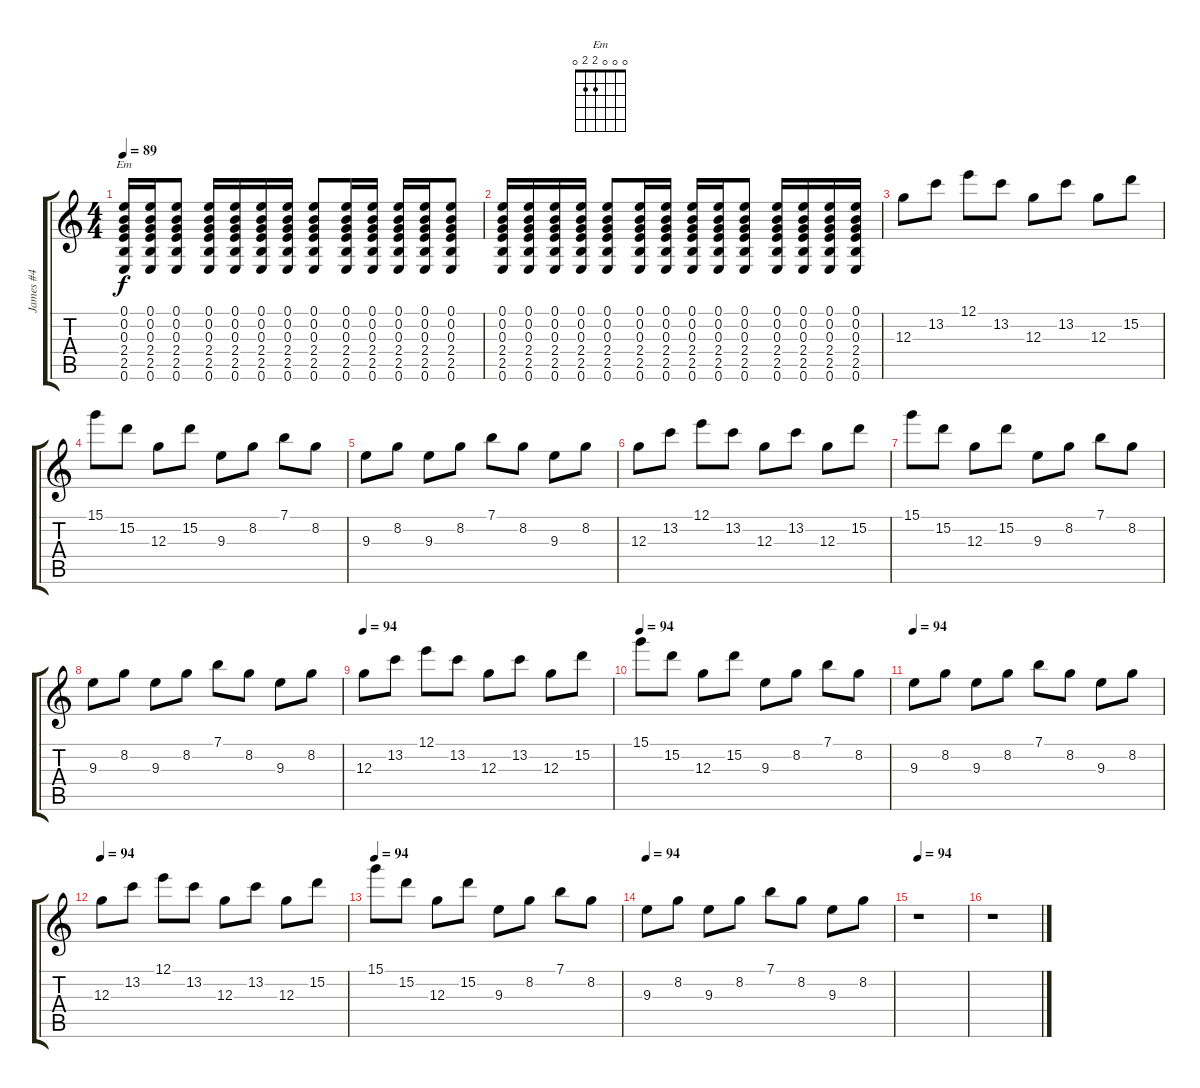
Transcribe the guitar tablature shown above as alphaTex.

\track ("James #4" "James #4") {instrument acousticguitarsteel}
\staff {score tabs}
\tuning (E4 B3 G3 D3 A2 E2) {hide}
\chord ("Em" 0 0 0 2 2 0)
\ts (4 4)
\tempo 89
\clef g2
\ks c
(0.1 0.2 0.3 2.4 2.5 0.6).16{ch "Em" dy f} (0.1 0.2 0.3 2.4 2.5 0.6).16 (0.1 0.2 0.3 2.4 2.5 0.6).8 (0.1 0.2 0.3 2.4 2.5 0.6).16 (0.1 0.2 0.3 2.4 2.5 0.6).16 (0.1 0.2 0.3 2.4 2.5 0.6).16 (0.1 0.2 0.3 2.4 2.5 0.6).16 (0.1 0.2 0.3 2.4 2.5 0.6).8 (0.1 0.2 0.3 2.4 2.5 0.6).16 (0.1 0.2 0.3 2.4 2.5 0.6).16 (0.1 0.2 0.3 2.4 2.5 0.6).16 (0.1 0.2 0.3 2.4 2.5 0.6).16 (0.1 0.2 0.3 2.4 2.5 0.6).8 |
(0.1 0.2 0.3 2.4 2.5 0.6).16 (0.1 0.2 0.3 2.4 2.5 0.6).16 (0.1 0.2 0.3 2.4 2.5 0.6).16 (0.1 0.2 0.3 2.4 2.5 0.6).16 (0.1 0.2 0.3 2.4 2.5 0.6).8 (0.1 0.2 0.3 2.4 2.5 0.6).16 (0.1 0.2 0.3 2.4 2.5 0.6).16 (0.1 0.2 0.3 2.4 2.5 0.6).16 (0.1 0.2 0.3 2.4 2.5 0.6).16 (0.1 0.2 0.3 2.4 2.5 0.6).8 (0.1 0.2 0.3 2.4 2.5 0.6).16 (0.1 0.2 0.3 2.4 2.5 0.6).16 (0.1 0.2 0.3 2.4 2.5 0.6).16 (0.1 0.2 0.3 2.4 2.5 0.6).16 |
12.3.8 13.2.8 12.1.8 13.2.8 12.3.8 13.2.8 12.3.8 15.2.8 |
15.1.8 15.2.8 12.3.8 15.2.8 9.3.8 8.2.8 7.1.8 8.2.8 |
9.3.8 8.2.8 9.3.8 8.2.8 7.1.8 8.2.8 9.3.8 8.2.8 |
12.3.8 13.2.8 12.1.8 13.2.8 12.3.8 13.2.8 12.3.8 15.2.8 |
15.1.8 15.2.8 12.3.8 15.2.8 9.3.8 8.2.8 7.1.8 8.2.8 |
9.3.8 8.2.8 9.3.8 8.2.8 7.1.8 8.2.8 9.3.8 8.2.8 |
\tempo 94
12.3.8 13.2.8 12.1.8 13.2.8 12.3.8 13.2.8 12.3.8 15.2.8 |
\tempo 94
15.1.8 15.2.8 12.3.8 15.2.8 9.3.8 8.2.8 7.1.8 8.2.8 |
\tempo 94
9.3.8 8.2.8 9.3.8 8.2.8 7.1.8 8.2.8 9.3.8 8.2.8 |
\tempo 94
12.3.8 13.2.8 12.1.8 13.2.8 12.3.8 13.2.8 12.3.8 15.2.8 |
\tempo 94
15.1.8 15.2.8 12.3.8 15.2.8 9.3.8 8.2.8 7.1.8 8.2.8 |
\tempo 94
9.3.8 8.2.8 9.3.8 8.2.8 7.1.8 8.2.8 9.3.8 8.2.8 |
\tempo 94
r.1 |
r.1
